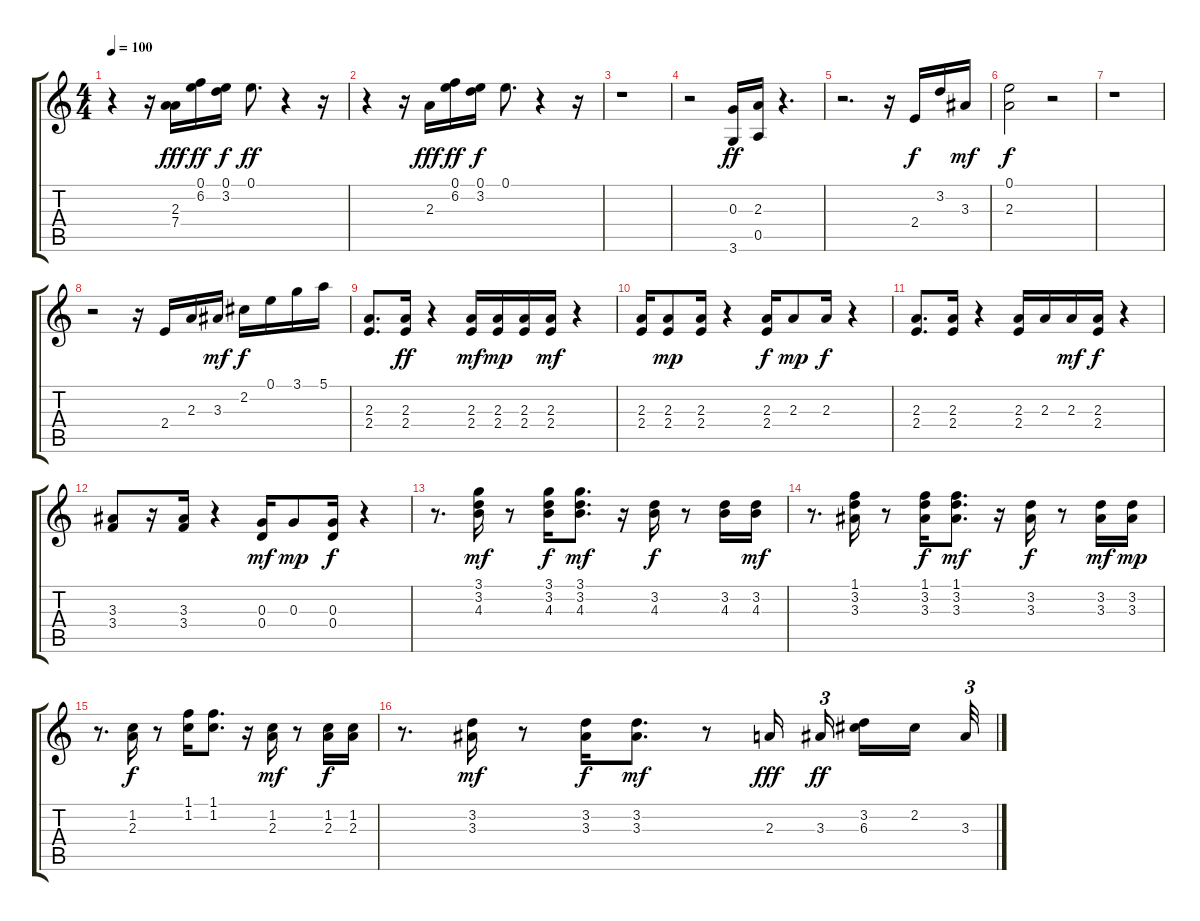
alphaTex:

\track "" {instrument acousticguitarsteel}
\staff {score tabs}
\tuning (E4 B3 G3 D3 A2 E2) {hide}
\ts (4 4)
\tempo 100
\clef g2
\ks c
r.4{dy f} r.16 (2.3 7.4).16{dy fff} (0.1 6.2).16{dy ff} (0.1 3.2).16{dy f} 0.1.8{d dy ff} r.4 r.16 |
r.4 r.16 2.3.16{dy fff} (0.1 6.2).16{dy ff} (0.1 3.2).16{dy f} 0.1.8{d} r.4 r.16 |
r.1 |
r.2 (0.3 3.6).16{dy ff} (2.3 0.5).16 r.4{d} |
r.2{d} r.16 2.4.16{dy f} 3.2.16 3.3.16{dy mf} |
(0.1 2.3).2{dy f} r.2 |
r.1 |
r.2 r.16 2.4.16 2.3.16 3.3.16{dy mf} 2.2.16{dy f} 0.1.16 3.1.16 5.1.16 |
(2.3 2.4).8{d} (2.3 2.4).16{dy ff} r.4 (2.3 2.4).16{dy mf} (2.3 2.4).16{dy mp} (2.3 2.4).16 (2.3 2.4).16{dy mf} r.4 |
(2.3 2.4).16 (2.3 2.4).8{dy mp} (2.3 2.4).16 r.4 (2.3 2.4).16{dy f} 2.3.8{dy mp} 2.3.16{dy f} r.4 |
(2.3 2.4).8{d} (2.3 2.4).16 r.4 (2.3 2.4).16 2.3.16 2.3.16{dy mf} (2.3 2.4).16{dy f} r.4 |
(3.3 3.4).8 r.16 (3.3 3.4).16 r.4 (0.3 0.4).16{dy mf} 0.3.8{dy mp} (0.3 0.4).16{dy f} r.4 |
r.8{d} (3.1 3.2 4.3).16{dy mf} r.8 (3.1 3.2 4.3).16{dy f} (3.1 3.2 4.3).8{d dy mf} r.16 (3.2 4.3).16{dy f} r.8 (3.2 4.3).16 (3.2 4.3).16{dy mf} |
r.8{d} (1.1 3.2 3.3).16 r.8 (1.1 3.2 3.3).16{dy f} (1.1 3.2 3.3).8{d dy mf} r.16 (3.2 3.3).16{dy f} r.8 (3.2 3.3).16{dy mf} (3.2 3.3).16{dy mp} |
r.8{d} (1.2 2.3).16{dy f} r.8 (1.1 1.2).16 (1.1 1.2).8{d} r.16 (1.2 2.3).16{dy mf} r.8 (1.2 2.3).16{dy f} (1.2 2.3).16 |
r.8{d} (3.2 3.3).16{dy mf} r.8 (3.2 3.3).16{dy f} (3.2 3.3).8{d dy mf} r.8 2.3.16{dy fff beam splitsecondary} 3.3.16{tu (3 2) dy ff beam splitsecondary} (3.2 6.3).16 2.2.16{beam splitsecondary} 3.3.32{tu (3 2)}
